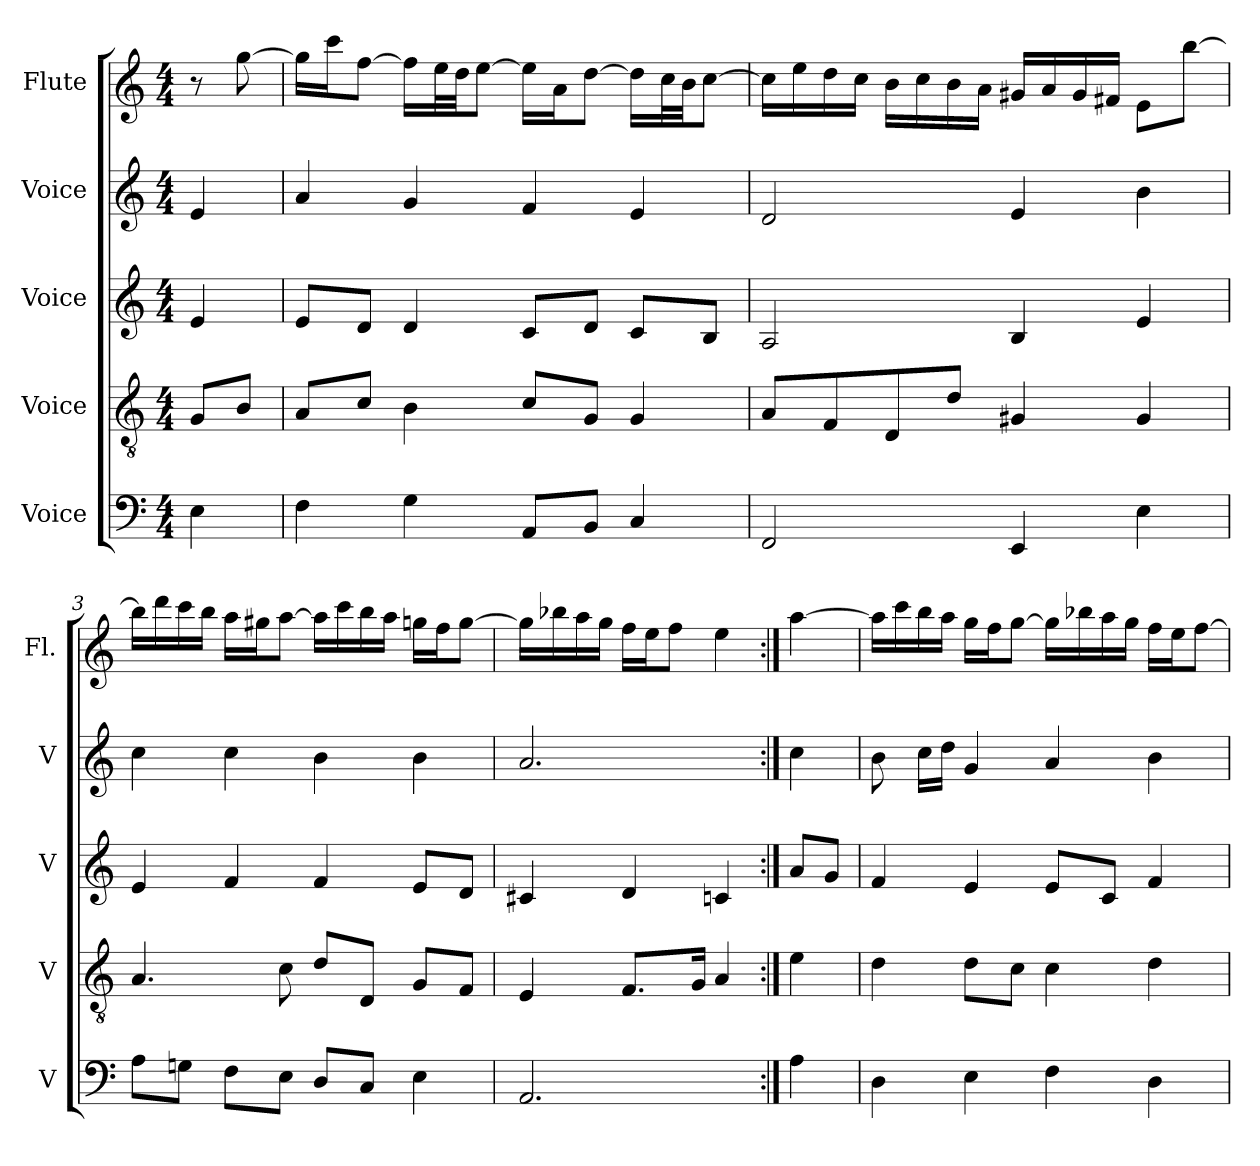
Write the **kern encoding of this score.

**kern	**kern	**kern	**kern	**kern
*part5	*part4	*part3	*part2	*part1
*staff5	*staff4	*staff3	*staff2	*staff1
*I"Voice	*I"Voice	*I"Voice	*I"Voice	*I"Flute
*I'V	*I'V	*I'V	*I'V	*I'Fl.
*clefF4	*clefGv2	*clefG2	*clefG2	*clefG2
*k[]	*k[]	*k[]	*k[]	*k[]
*M4/4	*M4/4	*M4/4	*M4/4	*M4/4
=	=	=	=	=
4E\	8G/L	4e/	4e/	8r
.	8B/J	.	.	[8gg\
=1	=1	=1	=1	=1
4F\	8A/L	8e/L	4a/	16gg\LL]
.	.	.	.	16ccc\J
.	8c/J	8d/J	.	[8ff\J
4G\	4B\	4d/	4g/	16ff\LL]
.	.	.	.	32ee\L
.	.	.	.	32dd\JJ
.	.	.	.	[8ee\J
8AA/L	8c/L	8c/L	4f/	16ee\LL]
.	.	.	.	16a\J
8BB/J	8G/J	8d/J	.	[8dd\J
4C/	4G/	8c/L	4e/	16dd\LL]
.	.	.	.	32cc\L
.	.	.	.	32b\JJ
.	.	8B/J	.	[8cc\J
=2	=2	=2	=2	=2
2FF/	8A/L	2A/	2d/	16cc\LL]
.	.	.	.	16ee\
.	8F/	.	.	16dd\
.	.	.	.	16cc\JJ
.	8D/	.	.	16b\LL
.	.	.	.	16cc\
.	8d/J	.	.	16b\
.	.	.	.	16a\JJ
4EE/	4G#X/	4B/	4e/	16g#X/LL
.	.	.	.	16a/
.	.	.	.	16g#/
.	.	.	.	16f#X/JJ
4E\	4G#/	4e/	4b\	8e\L
.	.	.	.	[8bb\J
!!LO:LB:g=z
=3	=3	=3	=3	=3
8A\L	4.A/	4e/	4cc\	16bb\LL]
.	.	.	.	16ddd\
8Gn\J	.	.	.	16ccc\
.	.	.	.	16bb\JJ
8F\L	.	4f/	4cc\	16aa\LL
.	.	.	.	16gg#X\J
8E\J	8c\	.	.	[8aa\J
8D/L	8d/L	4f/	4b\	16aa\LL]
.	.	.	.	16ccc\
8C/J	8D/J	.	.	16bb\
.	.	.	.	16aa\JJ
4E\	8G/L	8e/L	4b\	16ggn\LL
.	.	.	.	16ff\J
.	8F/J	8d/J	.	[8gg\J
=4	=4	=4	=4	=4
2.AA/	4E/	4c#X/	2.a/	16gg\LL]
.	.	.	.	16bb-X\
.	.	.	.	16aa\
.	.	.	.	16gg\JJ
.	8.F/L	4d/	.	16ff\LL
.	.	.	.	16ee\J
.	.	.	.	8ff\J
.	16G/Jk	.	.	.
.	4A/	4cn/	.	4ee\
=4X1:|!	=4X1:|!	=4X1:|!	=4X1:|!	=4X1:|!
4A\	4e\	8a/L	4cc\	[4aa\
.	.	8g/J	.	.
!!LO:PB:g=z
=5	=5	=5	=5	=5
4D\	4d\	4f/	8b\	16aa\LL]
.	.	.	.	16ccc\
.	.	.	16cc\LL	16bb\
.	.	.	16dd\JJ	16aa\JJ
4E\	8d\L	4e/	4g/	16gg\LL
.	.	.	.	16ff\J
.	8c\J	.	.	[8gg\J
4F\	4c\	8e/L	4a/	16gg\LL]
.	.	.	.	16bb-X\
.	.	8c/J	.	16aa\
.	.	.	.	16gg\JJ
4D\	4d\	4f/	4b\	16ff\LL
.	.	.	.	16ee\J
.	.	.	.	[8ff\J
=	=	=	=	=
*-	*-	*-	*-	*-
